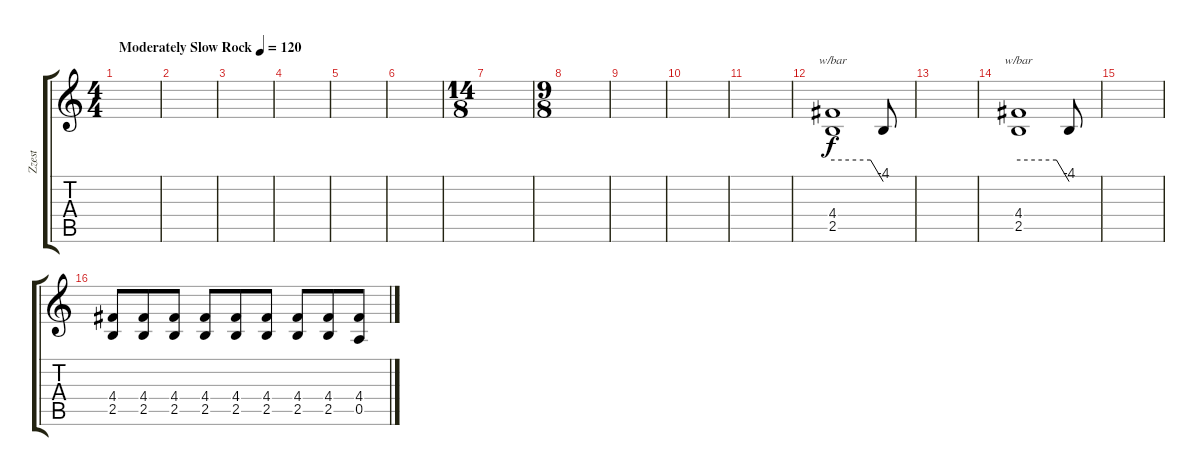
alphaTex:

\track ("Zzest" "Zzest") {instrument distortionguitar}
\staff {score tabs}
\tuning (E4 B3 G3 D3 A2 E2) {hide}
\ts (4 4)
\tempo (120 "Moderately Slow Rock")
\clef g2
\ks c
|
|
|
|
|
|
\ts (14 8)
|
\ts (9 8)
|
|
|
|
(4.4 2.5).1{tbe (custom default 0 0 45 0 60 -16)} 2.5{t}.8 |
|
(4.4 2.5).1{tbe (custom default 0 0 45 0 60 -16)} 2.5{t}.8 |
|
(4.4 2.5).8{dy f} (4.4 2.5).8 (4.4 2.5).8 (4.4 2.5).8 (4.4 2.5).8 (4.4 2.5).8 (4.4 2.5).8 (4.4 2.5).8 (4.4 0.5).8
